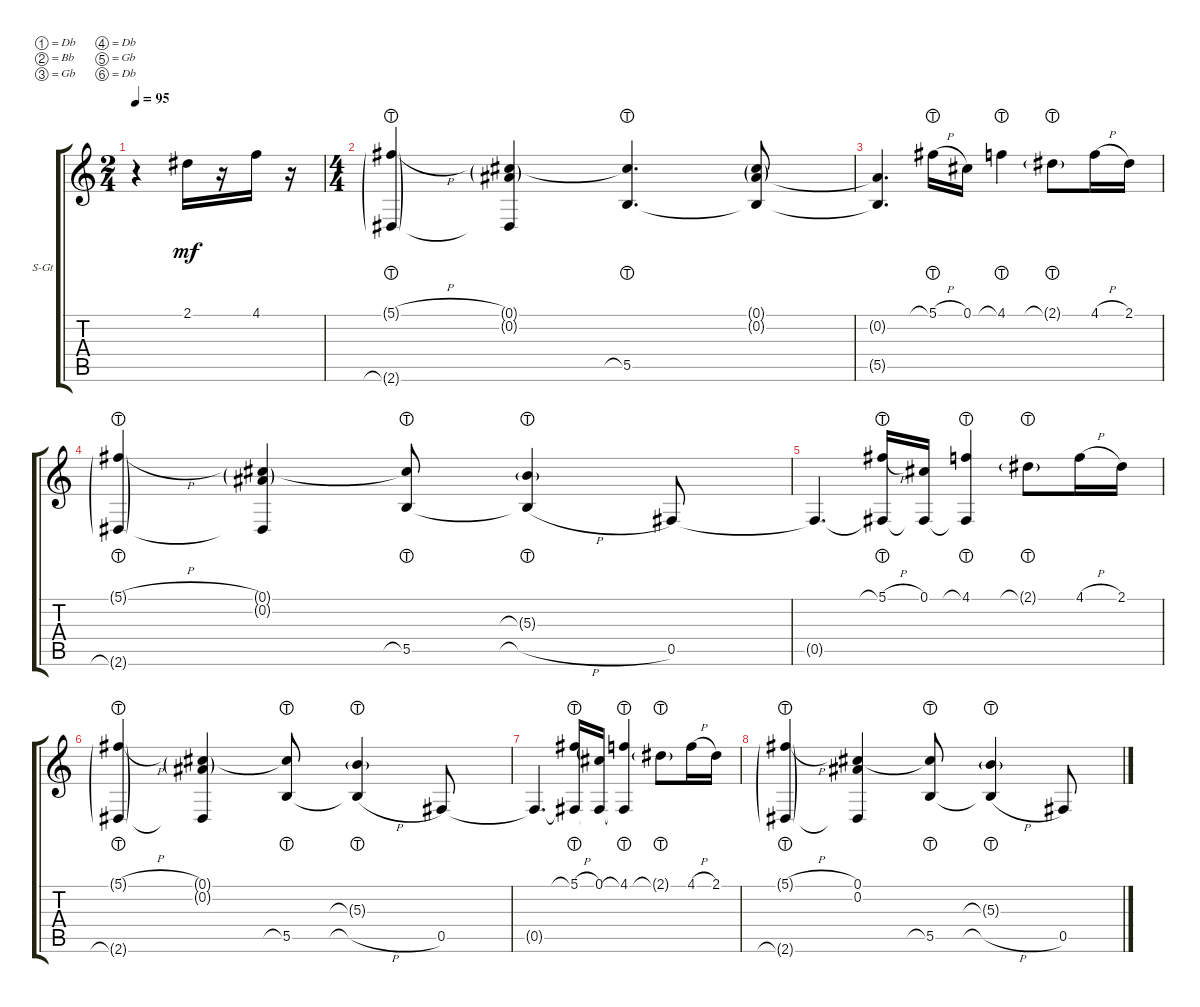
\defaultSystemsLayout 4
\bracketExtendMode groupsimilarinstruments
\firstSystemTrackNameOrientation horizontal
\otherSystemsTrackNameOrientation horizontal
\track ("Steel Guitar" "S-Gt") {instrument acousticguitarsteel}
\staff {score tabs}
\tuning (Db4 Bb3 Gb3 Db3 Gb2 Db2)
\ts (2 4)
\tempo 95
\clef g2
\ks c
r.4{dy mf instrument acousticguitarsteel} 2.1.16 r.16 4.1.16 r.16 |
\ts (4 4)
(2.6{lht g} 5.1{h g}).4 (0.1{g} 2.6{t} 0.2{g}).4 (5.5{lht} 0.1{t}).4{d} (5.5{t} 0.2{g} 0.1{g}).8 |
(5.5{t} 0.2{t}).4{d} 5.1{h lht}.16 0.1.16 4.1{lht}.4 2.1{lht g}.8 4.1{h}.16 2.1.16 |
(2.6{lht g} 5.1{h g}).4 (0.1{g} 2.6{t} 0.2{g}).4 (5.5{lht} 0.1{t}).8 (5.5{h lht t} 5.3{lht g}).4 0.5.8 |
0.5{t}.4{d} (5.1{h lht} 0.5{t}).16 (0.1 0.5{t}).16 (4.1{lht} 0.5{t}).4 2.1{lht g}.8 4.1{h}.16 2.1.16 |
(2.6{lht g} 5.1{h g}).4 (0.1{g} 2.6{t} 0.2{g}).4 (5.5{lht} 0.1{t}).8 (5.3{lht g} 5.5{h lht t}).4 0.5.8 |
0.5{t}.4{d} (5.1{h lht} 0.5{t}).16 (0.1 0.5{t}).16 (4.1{lht} 0.5{t}).4 2.1{lht g}.8 4.1{h}.16 2.1.16 |
(2.6{lht g} 5.1{h g}).4 (0.1 2.6{t} 0.2).4 (5.5{lht} 0.1{t}).8 (5.3{lht g} 5.5{h lht t}).4 0.5.8
